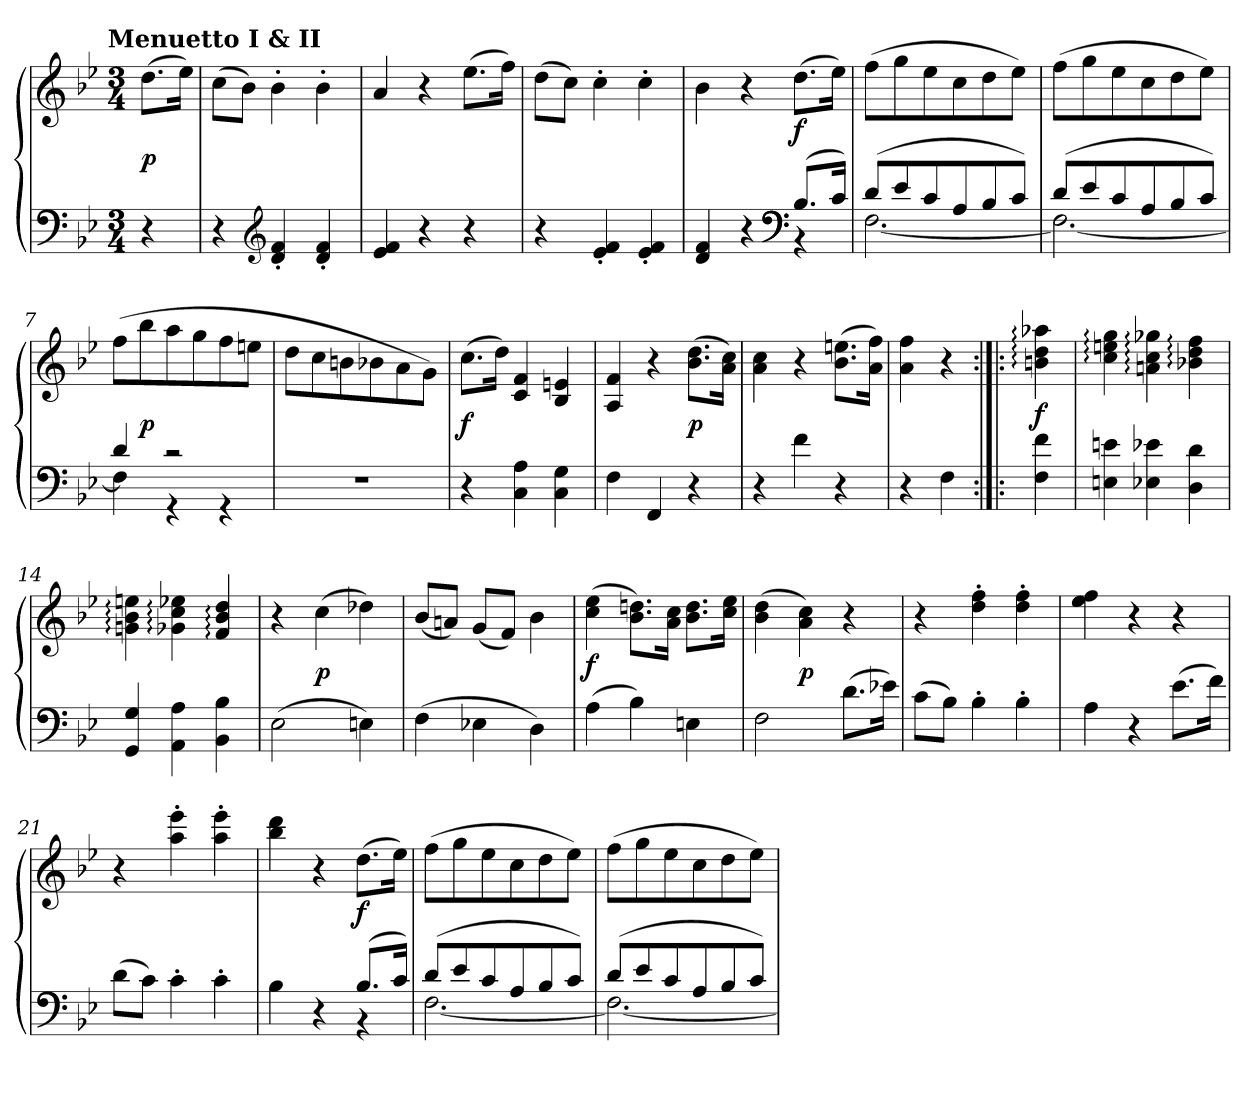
**kern	**kern	**dynam
*part1	*part1	*part1
*staff2	*staff1	*staff1/2
*clefF4	*clefG2	*
*k[b-e-]	*k[b-e-]	*
!!LO:TX:omd:t=Menuetto I & II
*M3/4	*M3/4	*
*MM120	*MM120	*
=	=	=
4r	(8.ddL	p
.	16ee-Jk)	.
=1	=1	=1
4r	(8ccL	.
.	8b-J)	.
*clefG2	*	*
4d' 4f'	4b-'	.
4d' 4f'	4b-'	.
=2	=2	=2
4e- 4f	4a	.
4r	4r	.
4r	(8.ee-L	.
.	16ffJk)	.
=3	=3	=3
4r	(8ddL	.
.	8ccJ)	.
4e-' 4f'	4cc'	.
4e-' 4f'	4cc'	.
=4	=4	=4
*^	*	*
2ryy	4d 4f	4b-	.
.	4r	4r	.
*clefF4	*	*	*
(8.B-L	4r	(8.ddL	f
16cJk)	.	16ee-Jk)	.
=5	=5	=5	=5
(8dL	[2.F	(8ffL	.
8e-	.	8gg	.
8c	.	8ee-	.
8A	.	8cc	.
8B-	.	8dd	.
8cJ)	.	8ee-J)	.
=6	=6	=6	=6
(8dL	2.F_	(8ffL	.
8e-	.	8gg	.
8c	.	8ee-	.
8A	.	8cc	.
8B-	.	8dd	.
8cJ)	.	8ee-J)	.
=7	=7	=7	=7
4d	4F]	(8ffL	.
.	.	8bb-	p
2r	4r	8aa	.
.	.	8gg	.
.	4r	8ff	.
.	.	8eenJ	.
*v	*v	*	*
=8	=8	=8
2.r	8ddL	.
.	8cc	.
.	8bn	.
.	8b-X	.
.	8a	.
.	8gJ)	.
=9	=9	=9
4r	(8.ccL	f
.	16ddJk)	.
4C 4A	4c 4f	.
4C 4G	4B- 4en	.
=10	=10	=10
4F	4A 4f	.
4FF	4r	.
4r	(8.b- 8.ddL	p
.	16a 16ccJk)	.
=11	=11	=11
4r	4a 4cc	.
4f	4r	.
4r	(8.b- 8.eenL	.
.	16a 16ffJk)	.
=12	=12	=12
4r	4a 4ff	.
4F	4r	.
=:|!|:	=:|!|:	=:|!|:
4F 4f	4bn: 4dd: 4aa-X:	f
=13	=13	=13
4En 4en	4cc: 4een: 4gg:	.
4E-X 4e-X	4an: 4cc: 4gg-X:	.
4D 4d	4b-X: 4dd: 4ff:	.
=14	=14	=14
4GG 4G	4gn: 4b-: 4een:	.
4AA 4A	4g-X: 4cc: 4ee-X:	.
4BB- 4B-	4f: 4b-: 4dd:	.
=15	=15	=15
(2E-	4r	.
.	(4cc	p
4En)	4dd-X)	.
=16	=16	=16
(4F	(8b-L	.
.	8anJ)	.
4E-X	(8gL	.
.	8fJ)	.
4D)	4b-	.
=17	=17	=17
(4A	(4cc 4ee-	f
4B-)	8.b- 8.ddnL)	.
.	16a 16ccJk	.
4En	8.b- 8.ddL	.
.	16cc 16ee-Jk	.
=18	=18	=18
2F	(4b- 4dd	.
.	4a 4cc)	p
(8.dL	4r	.
16e-XJk)	.	.
=19	=19	=19
(8cL	4r	.
8B-J)	.	.
4B-'	4dd' 4ff'	.
4B-'	4dd' 4ff'	.
=20	=20	=20
4A	4ee- 4ff	.
4r	4r	.
(8.e-L	4r	.
16fJk)	.	.
=21	=21	=21
(8dL	4r	.
8cJ)	.	.
4c'	4aa' 4eee-'	.
4c'	4aa' 4eee-'	.
=22	=22	=22
*^	*	*
2ryy	4B-	4bb- 4ddd	.
.	4r	4r	.
(8.B-L	4r	(8.ddL	f
16cJk)	.	16ee-Jk)	.
=23	=23	=23	=23
(8dL	[2.F	(8ffL	.
8e-	.	8gg	.
8c	.	8ee-	.
8A	.	8cc	.
8B-	.	8dd	.
8cJ)	.	8ee-J)	.
=24	=24	=24	=24
(8dL	2.F_	(8ffL	.
8e-	.	8gg	.
8c	.	8ee-	.
8A	.	8cc	.
8B-	.	8dd	.
8cJ)	.	8ee-J)	.
*v	*v	*	*
=	=	=
*-	*-	*-
